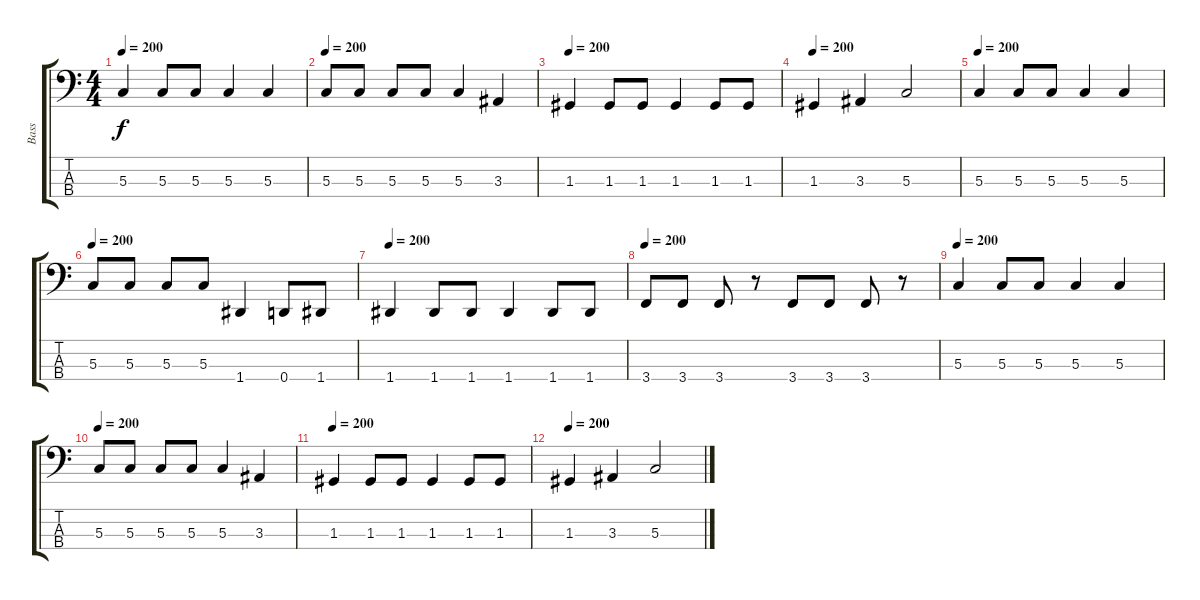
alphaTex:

\track ("Bass" "Bass") {instrument electricbasspick}
\staff {score tabs}
\tuning (F2 C2 G1 D1) {hide}
\ts (4 4)
\tempo 200
\clef f4
\ks c
5.3.4{dy f} 5.3.8 5.3.8 5.3.4 5.3.4 |
\tempo 200
5.3.8 5.3.8 5.3.8 5.3.8 5.3.4 3.3.4 |
\tempo 200
1.3.4 1.3.8 1.3.8 1.3.4 1.3.8 1.3.8 |
\tempo 200
1.3.4 3.3.4 5.3.2 |
\tempo 200
5.3.4 5.3.8 5.3.8 5.3.4 5.3.4 |
\tempo 200
5.3.8 5.3.8 5.3.8 5.3.8 1.4.4 0.4.8 1.4.8 |
\tempo 200
1.4.4 1.4.8 1.4.8 1.4.4 1.4.8 1.4.8 |
\tempo 200
3.4.8 3.4.8 3.4.8 r.8 3.4.8 3.4.8 3.4.8 r.8 |
\tempo 200
5.3.4 5.3.8 5.3.8 5.3.4 5.3.4 |
\tempo 200
5.3.8 5.3.8 5.3.8 5.3.8 5.3.4 3.3.4 |
\tempo 200
1.3.4 1.3.8 1.3.8 1.3.4 1.3.8 1.3.8 |
\tempo 200
1.3.4 3.3.4 5.3.2
